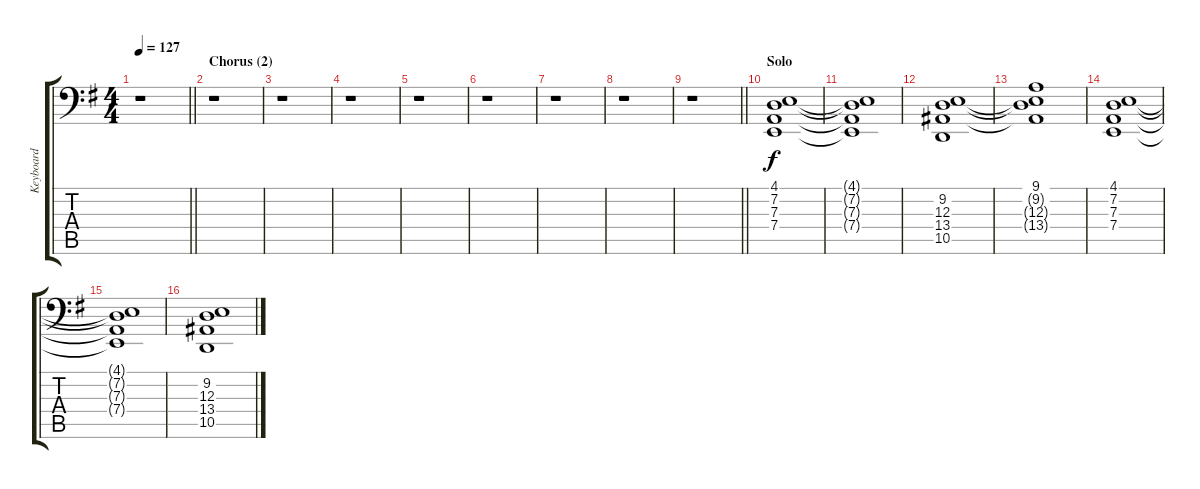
\track ("Keyboard" "Keyboard") {instrument pad3polysynth}
\staff {score tabs}
\tuning (C3 G2 D2 A1 E1 B0) {hide}
\ts (4 4)
\tempo 127
\clef f4
\barLineRight lightlight
\ks eminor
r.1{dy f} |
\section ("" "Chorus (2)")
r.1 |
r.1 |
r.1 |
r.1 |
r.1 |
r.1 |
r.1 |
\barLineRight lightlight
r.1 |
\section ("" "Solo")
(4.1 7.2 7.3 7.4).1 |
(4.1{t} 7.2{t} 7.3{t} 7.4{t}).1 |
(9.2 12.3 13.4 10.5).1 |
(9.1 9.2{t} 12.3{t} 13.4{t}).1 |
(4.1 7.2 7.3 7.4).1 |
(4.1{t} 7.2{t} 7.3{t} 7.4{t}).1 |
(9.2 12.3 13.4 10.5).1
